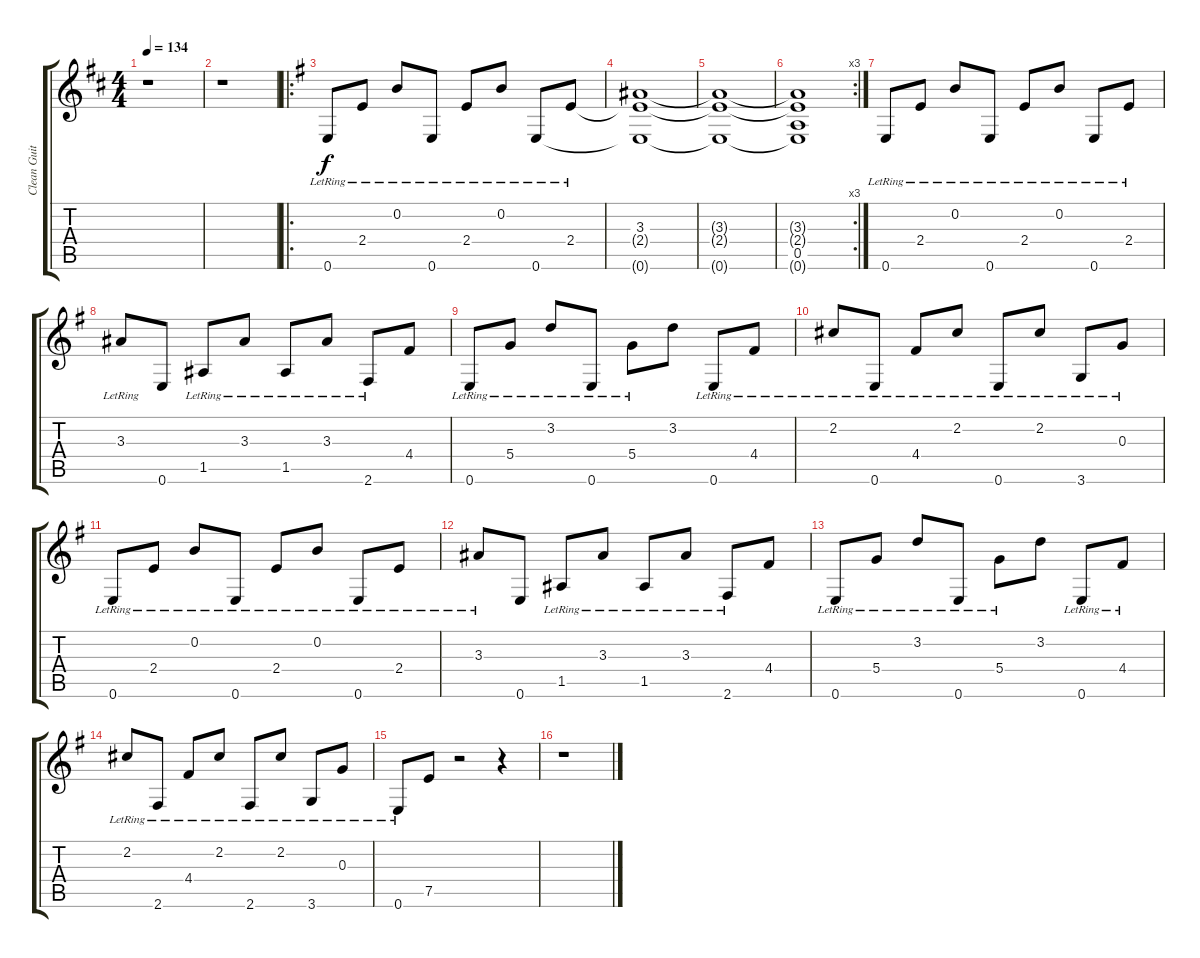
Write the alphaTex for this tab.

\track ("Clean Guitar" "Clean Guit") {instrument electricguitarclean}
\staff {score tabs}
\tuning (E4 B3 G3 D3 A2 E2) {hide}
\ts (4 4)
\tempo 134
\clef g2
\ks d
r.1{dy f} |
r.1 |
\ro
\ks g
0.6{lr}.8 2.4{lr}.8 0.2{lr}.8 0.6{lr}.8 2.4{lr}.8 0.2{lr}.8 0.6{lr}.8 2.4{lr}.8 |
(3.3 2.4{t} 0.6{t}).1 |
(3.3{t} 2.4{t} 0.6{t}).1 |
\rc 3
(3.3{t} 2.4{t} 0.5 0.6{t}).1 |
0.6{lr}.8 2.4{lr}.8 0.2{lr}.8 0.6{lr}.8 2.4{lr}.8 0.2{lr}.8 0.6{lr}.8 2.4{lr}.8 |
3.3{lr}.8 0.6.8 1.5{lr}.8 3.3{lr}.8 1.5{lr}.8 3.3{lr}.8 2.6{lr}.8 4.4.8 |
0.6{lr}.8 5.4{lr}.8 3.2{lr}.8 0.6{lr}.8 5.4{lr}.8 3.2.8 0.6{lr}.8 4.4{lr}.8 |
2.2{lr}.8 0.6{lr}.8 4.4{lr}.8 2.2{lr}.8 0.6{lr}.8 2.2{lr}.8 3.6{lr}.8 0.3{lr}.8 |
0.6{lr}.8 2.4{lr}.8 0.2{lr}.8 0.6{lr}.8 2.4{lr}.8 0.2{lr}.8 0.6{lr}.8 2.4{lr}.8 |
3.3{lr}.8 0.6.8 1.5{lr}.8 3.3{lr}.8 1.5{lr}.8 3.3{lr}.8 2.6{lr}.8 4.4.8 |
0.6{lr}.8 5.4{lr}.8 3.2{lr}.8 0.6{lr}.8 5.4{lr}.8 3.2.8 0.6{lr}.8 4.4{lr}.8 |
2.2{lr}.8 2.6{lr}.8 4.4{lr}.8 2.2{lr}.8 2.6{lr}.8 2.2{lr}.8 3.6{lr}.8 0.3{lr}.8 |
0.6{lr}.8 7.5.8 r.2 r.4 |
r.1
